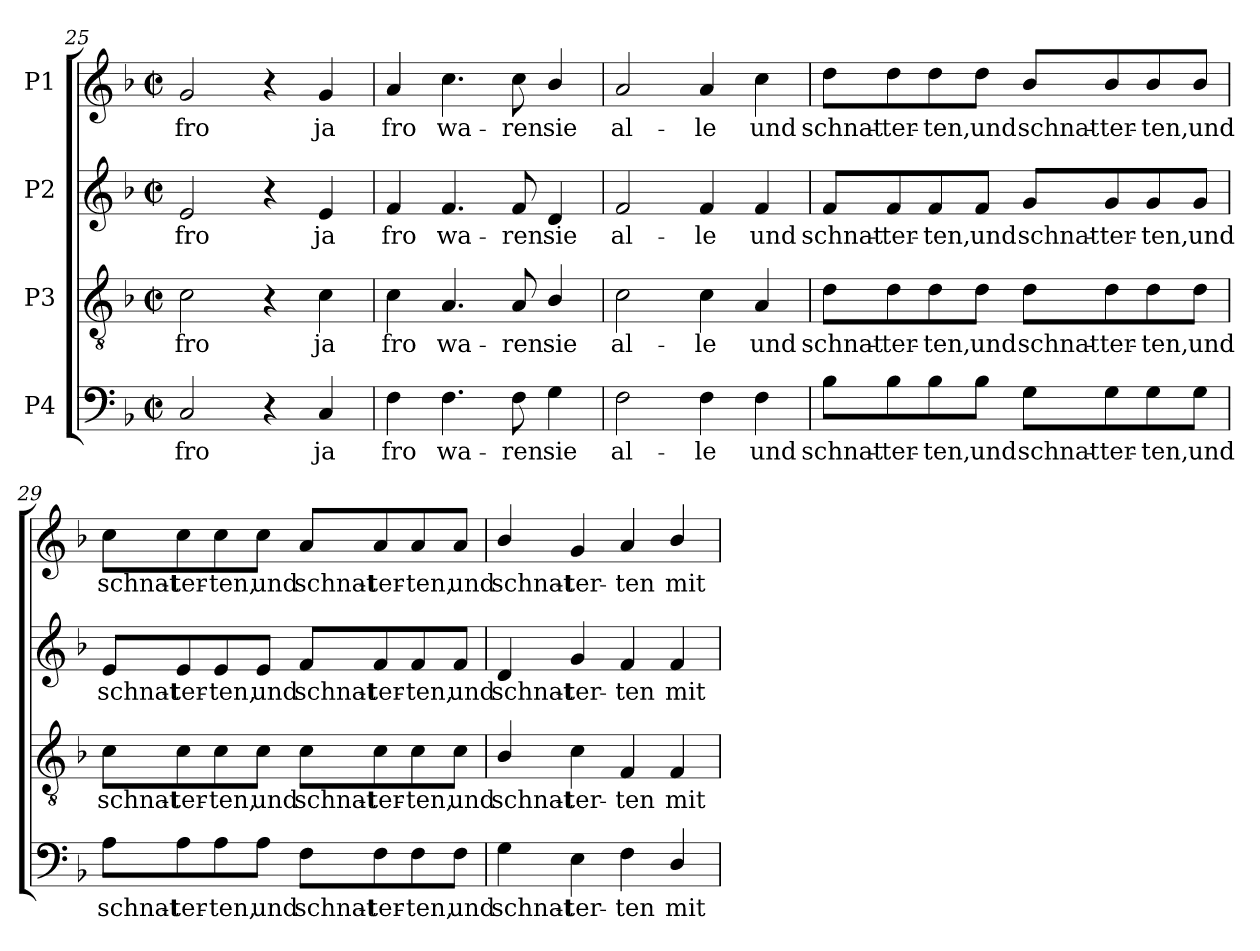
**kern	**text	**kern	**text	**kern	**text	**kern	**text
*part4	*part4	*part3	*part3	*part2	*part2	*part1	*part1
*staff4	*staff4	*staff3	*staff3	*staff2	*staff2	*staff1	*staff1
*I"P4	*	*I"P3	*	*I"P2	*	*I"P1	*
!!LO:LB:g=z
*clefF4	*	*clefGv2	*	*clefG2	*	*clefG2	*
*	*	*ITrd7c12	*	*	*	*	*
*k[b-]	*	*k[b-]	*	*k[b-]	*	*k[b-]	*
*F:	*	*F:	*	*F:	*	*F:	*
*M2/2	*	*M2/2	*	*M2/2	*	*M2/2	*
*met(c|)	*	*met(c|)	*	*met(c|)	*	*met(c|)	*
=25	=25	=25	=25	=25	=25	=25	=25
!	!LO:LY:b:color=#000000	!	!	!	!	!	!
!	!	!	!LO:LY:b:color=#000000	!	!	!	!
!	!	!	!	!	!LO:LY:b:color=#000000	!	!
!	!	!	!	!	!	!	!LO:LY:b:color=#000000
2Ci/	fro	2Ci\	fro	2ei/	fro	2gi/	fro
4r	.	4r	.	4r	.	4r	.
!	!LO:LY:b:color=#000000	!	!	!	!	!	!
!	!	!	!LO:LY:b:color=#000000	!	!	!	!
!	!	!	!	!	!LO:LY:b:color=#000000	!	!
!	!	!	!	!	!	!	!LO:LY:b:color=#000000
4Ci/	ja	4Ci\	ja	4ei/	ja	4gi/	ja
=26	=26	=26	=26	=26	=26	=26	=26
!	!LO:LY:b:color=#000000	!	!	!	!	!	!
!	!	!	!LO:LY:b:color=#000000	!	!	!	!
!	!	!	!	!	!LO:LY:b:color=#000000	!	!
!	!	!	!	!	!	!	!LO:LY:b:color=#000000
4Fi\	fro	4Ci\	fro	4fi/	fro	4ai/	fro
!	!LO:LY:b:color=#000000	!	!	!	!	!	!
!	!	!	!LO:LY:b:color=#000000	!	!	!	!
!	!	!	!	!	!LO:LY:b:color=#000000	!	!
!	!	!	!	!	!	!	!LO:LY:b:color=#000000
4.Fi\	wa-	4.AAi/	wa-	4.fi/	wa-	4.cci\	wa-
!	!LO:LY:b:color=#000000	!	!	!	!	!	!
!	!	!	!LO:LY:b:color=#000000	!	!	!	!
!	!	!	!	!	!LO:LY:b:color=#000000	!	!
!	!	!	!	!	!	!	!LO:LY:b:color=#000000
8Fi\	-ren	8AAi/	-ren	8fi/	-ren	8cci\	-ren
!	!LO:LY:b:color=#000000	!	!	!	!	!	!
!	!	!	!LO:LY:b:color=#000000	!	!	!	!
!	!	!	!	!	!LO:LY:b:color=#000000	!	!
!	!	!	!	!	!	!	!LO:LY:b:color=#000000
4Gi\	sie	4BB-i/	sie	4di/	sie	4b-i/	sie
=27	=27	=27	=27	=27	=27	=27	=27
!	!LO:LY:b:color=#000000	!	!	!	!	!	!
!	!	!	!LO:LY:b:color=#000000	!	!	!	!
!	!	!	!	!	!LO:LY:b:color=#000000	!	!
!	!	!	!	!	!	!	!LO:LY:b:color=#000000
2Fi\	al-	2Ci\	al-	2fi/	al-	2ai/	al-
!	!LO:LY:b:color=#000000	!	!	!	!	!	!
!	!	!	!LO:LY:b:color=#000000	!	!	!	!
!	!	!	!	!	!LO:LY:b:color=#000000	!	!
!	!	!	!	!	!	!	!LO:LY:b:color=#000000
4Fi\	-le	4Ci\	-le	4fi/	-le	4ai/	-le
!	!LO:LY:b:color=#000000	!	!	!	!	!	!
!	!	!	!LO:LY:b:color=#000000	!	!	!	!
!	!	!	!	!	!LO:LY:b:color=#000000	!	!
!	!	!	!	!	!	!	!LO:LY:b:color=#000000
4Fi\	und	4AAi/	und	4fi/	und	4cci\	und
=28	=28	=28	=28	=28	=28	=28	=28
!	!LO:LY:b:color=#000000	!	!	!	!	!	!
!	!	!	!LO:LY:b:color=#000000	!	!	!	!
!	!	!	!	!	!LO:LY:b:color=#000000	!	!
!	!	!	!	!	!	!	!LO:LY:b:color=#000000
8B-i\L	schnat-	8Di\L	schnat-	8fi/L	schnat-	8ddi\L	schnat-
!	!LO:LY:b:color=#000000	!	!	!	!	!	!
!	!	!	!LO:LY:b:color=#000000	!	!	!	!
!	!	!	!	!	!LO:LY:b:color=#000000	!	!
!	!	!	!	!	!	!	!LO:LY:b:color=#000000
8B-i\	-ter-	8Di\	-ter-	8fi/	-ter-	8ddi\	-ter-
!	!LO:LY:b:color=#000000	!	!	!	!	!	!
!	!	!	!LO:LY:b:color=#000000	!	!	!	!
!	!	!	!	!	!LO:LY:b:color=#000000	!	!
!	!	!	!	!	!	!	!LO:LY:b:color=#000000
8B-i\	-ten,	8Di\	-ten,	8fi/	-ten,	8ddi\	-ten,
!	!LO:LY:b:color=#000000	!	!	!	!	!	!
!	!	!	!LO:LY:b:color=#000000	!	!	!	!
!	!	!	!	!	!LO:LY:b:color=#000000	!	!
!	!	!	!	!	!	!	!LO:LY:b:color=#000000
8B-i\J	und	8Di\J	und	8fi/J	und	8ddi\J	und
!	!LO:LY:b:color=#000000	!	!	!	!	!	!
!	!	!	!LO:LY:b:color=#000000	!	!	!	!
!	!	!	!	!	!LO:LY:b:color=#000000	!	!
!	!	!	!	!	!	!	!LO:LY:b:color=#000000
8Gi\L	schnat-	8Di\L	schnat-	8gi/L	schnat-	8b-i/L	schnat-
!	!LO:LY:b:color=#000000	!	!	!	!	!	!
!	!	!	!LO:LY:b:color=#000000	!	!	!	!
!	!	!	!	!	!LO:LY:b:color=#000000	!	!
!	!	!	!	!	!	!	!LO:LY:b:color=#000000
8Gi\	-ter-	8Di\	-ter-	8gi/	-ter-	8b-i/	-ter-
!	!LO:LY:b:color=#000000	!	!	!	!	!	!
!	!	!	!LO:LY:b:color=#000000	!	!	!	!
!	!	!	!	!	!LO:LY:b:color=#000000	!	!
!	!	!	!	!	!	!	!LO:LY:b:color=#000000
8Gi\	-ten,	8Di\	-ten,	8gi/	-ten,	8b-i/	-ten,
!	!LO:LY:b:color=#000000	!	!	!	!	!	!
!	!	!	!LO:LY:b:color=#000000	!	!	!	!
!	!	!	!	!	!LO:LY:b:color=#000000	!	!
!	!	!	!	!	!	!	!LO:LY:b:color=#000000
8Gi\J	und	8Di\J	und	8gi/J	und	8b-i/J	und
!!LO:PB:g=z
=29	=29	=29	=29	=29	=29	=29	=29
!	!LO:LY:b:color=#000000	!	!	!	!	!	!
!	!	!	!LO:LY:b:color=#000000	!	!	!	!
!	!	!	!	!	!LO:LY:b:color=#000000	!	!
!	!	!	!	!	!	!	!LO:LY:b:color=#000000
8Ai\L	schnat-	8Ci\L	schnat-	8ei/L	schnat-	8cci\L	schnat-
!	!LO:LY:b:color=#000000	!	!	!	!	!	!
!	!	!	!LO:LY:b:color=#000000	!	!	!	!
!	!	!	!	!	!LO:LY:b:color=#000000	!	!
!	!	!	!	!	!	!	!LO:LY:b:color=#000000
8Ai\	-ter-	8Ci\	-ter-	8ei/	-ter-	8cci\	-ter-
!	!LO:LY:b:color=#000000	!	!	!	!	!	!
!	!	!	!LO:LY:b:color=#000000	!	!	!	!
!	!	!	!	!	!LO:LY:b:color=#000000	!	!
!	!	!	!	!	!	!	!LO:LY:b:color=#000000
8Ai\	-ten,	8Ci\	-ten,	8ei/	-ten,	8cci\	-ten,
!	!LO:LY:b:color=#000000	!	!	!	!	!	!
!	!	!	!LO:LY:b:color=#000000	!	!	!	!
!	!	!	!	!	!LO:LY:b:color=#000000	!	!
!	!	!	!	!	!	!	!LO:LY:b:color=#000000
8Ai\J	und	8Ci\J	und	8ei/J	und	8cci\J	und
!	!LO:LY:b:color=#000000	!	!	!	!	!	!
!	!	!	!LO:LY:b:color=#000000	!	!	!	!
!	!	!	!	!	!LO:LY:b:color=#000000	!	!
!	!	!	!	!	!	!	!LO:LY:b:color=#000000
8Fi\L	schnat-	8Ci\L	schnat-	8fi/L	schnat-	8ai/L	schnat-
!	!LO:LY:b:color=#000000	!	!	!	!	!	!
!	!	!	!LO:LY:b:color=#000000	!	!	!	!
!	!	!	!	!	!LO:LY:b:color=#000000	!	!
!	!	!	!	!	!	!	!LO:LY:b:color=#000000
8Fi\	-ter-	8Ci\	-ter-	8fi/	-ter-	8ai/	-ter-
!	!LO:LY:b:color=#000000	!	!	!	!	!	!
!	!	!	!LO:LY:b:color=#000000	!	!	!	!
!	!	!	!	!	!LO:LY:b:color=#000000	!	!
!	!	!	!	!	!	!	!LO:LY:b:color=#000000
8Fi\	-ten,	8Ci\	-ten,	8fi/	-ten,	8ai/	-ten,
!	!LO:LY:b:color=#000000	!	!	!	!	!	!
!	!	!	!LO:LY:b:color=#000000	!	!	!	!
!	!	!	!	!	!LO:LY:b:color=#000000	!	!
!	!	!	!	!	!	!	!LO:LY:b:color=#000000
8Fi\J	und	8Ci\J	und	8fi/J	und	8ai/J	und
=30	=30	=30	=30	=30	=30	=30	=30
!	!LO:LY:b:color=#000000	!	!	!	!	!	!
!	!	!	!LO:LY:b:color=#000000	!	!	!	!
!	!	!	!	!	!LO:LY:b:color=#000000	!	!
!	!	!	!	!	!	!	!LO:LY:b:color=#000000
4Gi\	schnat-	4BB-i/	schnat-	4di/	schnat-	4b-i/	schnat-
!	!LO:LY:b:color=#000000	!	!	!	!	!	!
!	!	!	!LO:LY:b:color=#000000	!	!	!	!
!	!	!	!	!	!LO:LY:b:color=#000000	!	!
!	!	!	!	!	!	!	!LO:LY:b:color=#000000
4Ei\	-ter-	4Ci\	-ter-	4gi/	-ter-	4gi/	-ter-
!	!LO:LY:b:color=#000000	!	!	!	!	!	!
!	!	!	!LO:LY:b:color=#000000	!	!	!	!
!	!	!	!	!	!LO:LY:b:color=#000000	!	!
!	!	!	!	!	!	!	!LO:LY:b:color=#000000
4Fi\	-ten	4FFi/	-ten	4fi/	-ten	4ai/	-ten
!	!LO:LY:b:color=#000000	!	!	!	!	!	!
!	!	!	!LO:LY:b:color=#000000	!	!	!	!
!	!	!	!	!	!LO:LY:b:color=#000000	!	!
!	!	!	!	!	!	!	!LO:LY:b:color=#000000
4Di/	mit	4FFi/	mit	4fi/	mit	4b-i/	mit
=	=	=	=	=	=	=	=
*-	*-	*-	*-	*-	*-	*-	*-
